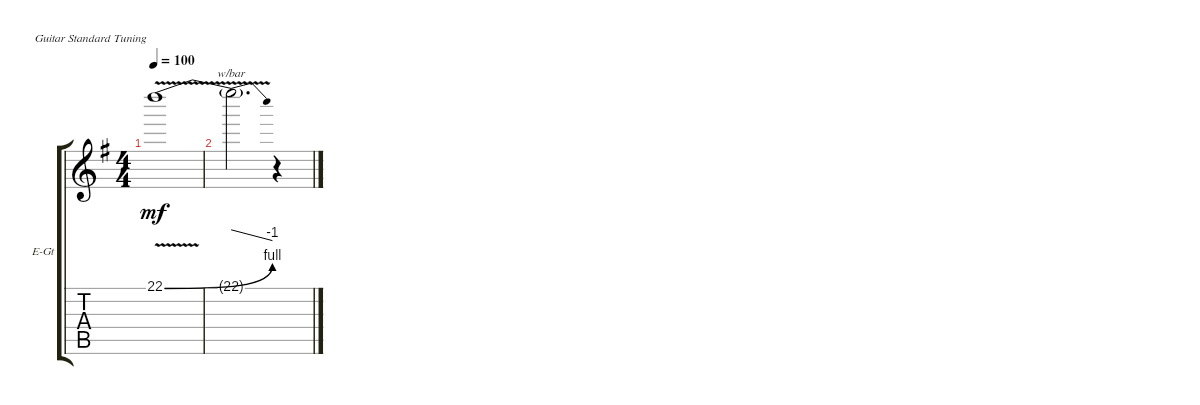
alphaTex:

\defaultSystemsLayout 4
\bracketExtendMode groupsimilarinstruments
\firstSystemTrackNameOrientation horizontal
\otherSystemsTrackNameOrientation horizontal
\track ("Electric Guitar (Drive)" "E-Gt") {instrument overdrivenguitar}
\staff {score tabs}
\tuning (E4 B3 G3 D3 A2 E2)
\ts (4 4)
\tempo 100
\clef g2
\ks eminor
22.1{be (bend 0 0 6.6 4) v}.1{dy mf} |
22.1{t}.2{d tbe (dive default 44.4 0 60 -4)} r.4
